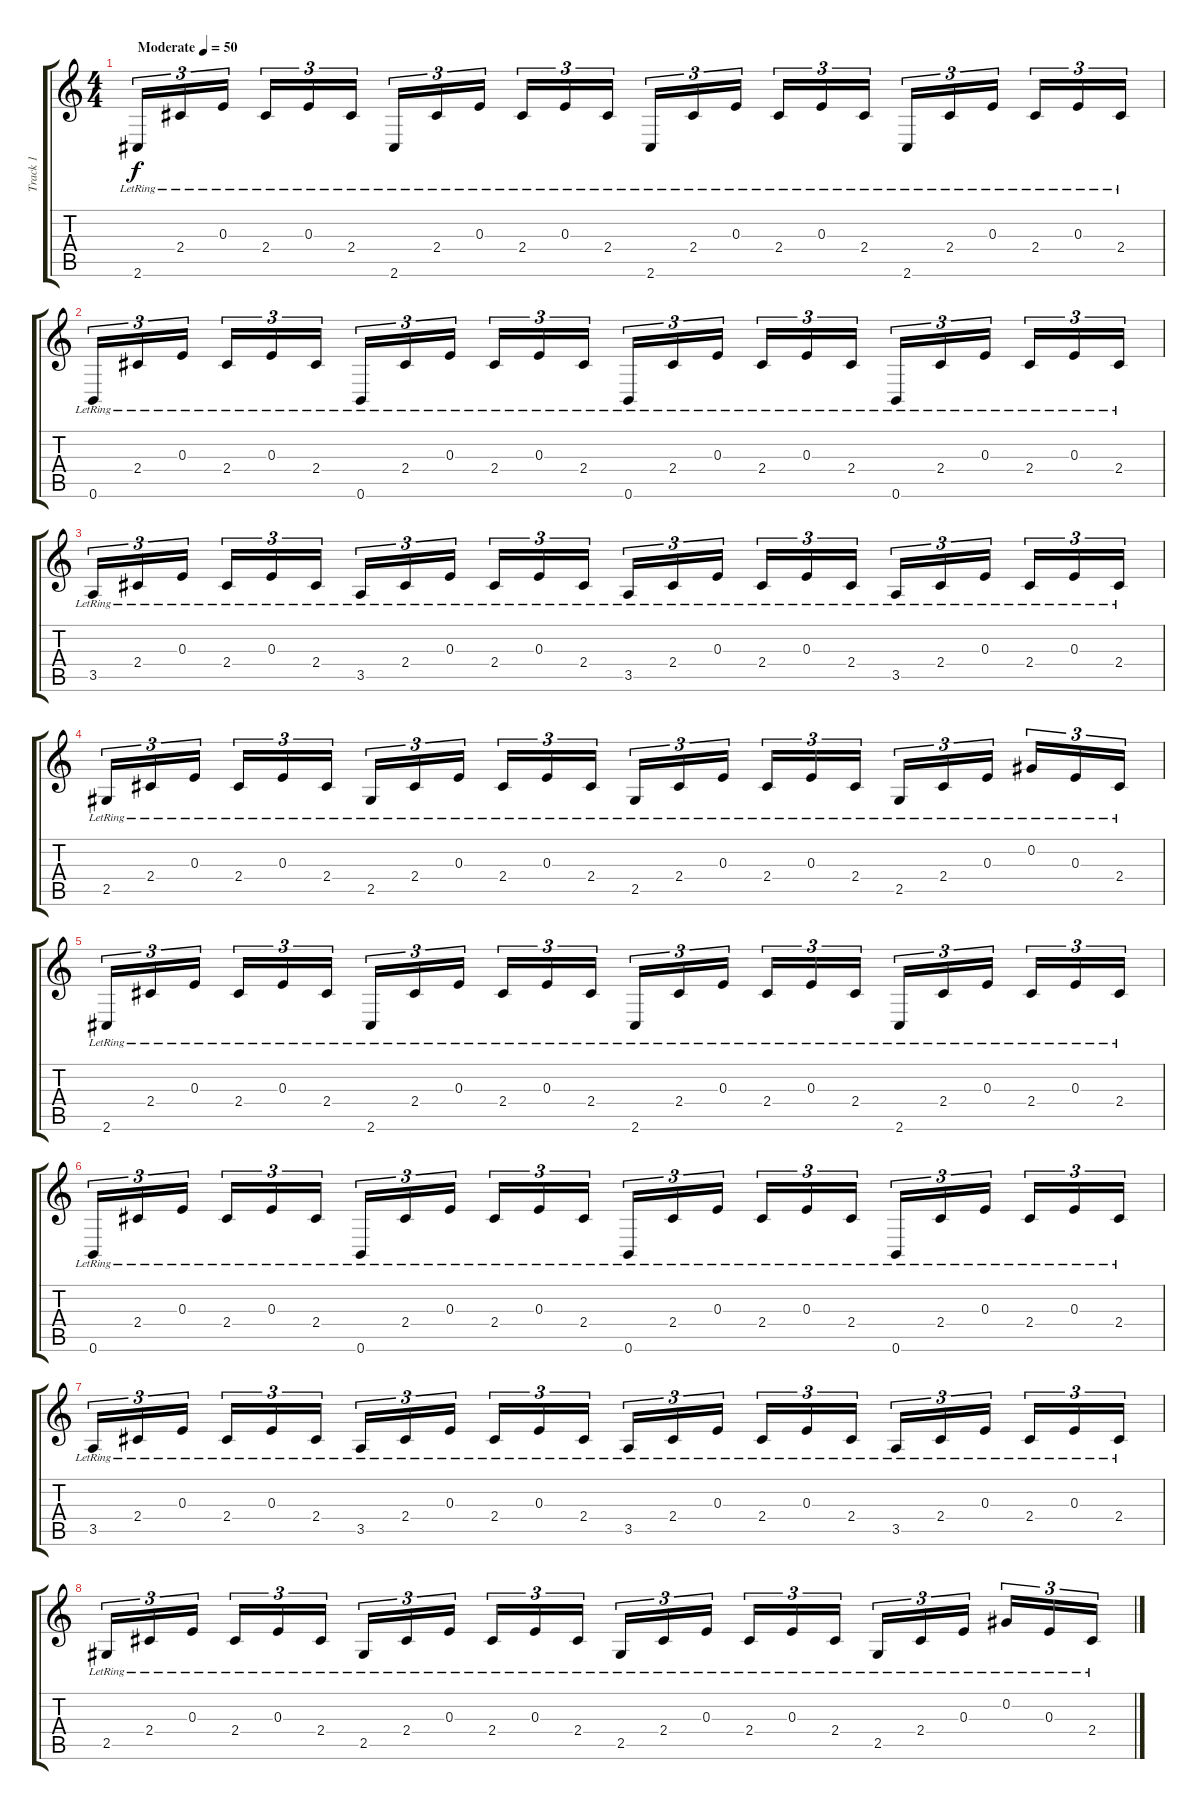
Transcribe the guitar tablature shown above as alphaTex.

\track ("Track 1" "Track 1") {instrument acousticguitarsteel}
\staff {score tabs}
\tuning (Db4 Ab3 E3 B2 Gb2 B1) {hide}
\ts (4 4)
\tempo (50 "Moderate")
\clef g2
\ks c
2.6{lr}.16{tu (3 2) dy f instrument acousticguitarsteel} 2.4{lr}.16{tu (3 2)} 0.3{lr}.16{tu (3 2) beam splitsecondary} 2.4{lr}.16{tu (3 2)} 0.3{lr}.16{tu (3 2)} 2.4{lr}.16{tu (3 2)} 2.6{lr}.16{tu (3 2)} 2.4{lr}.16{tu (3 2)} 0.3{lr}.16{tu (3 2) beam splitsecondary} 2.4{lr}.16{tu (3 2)} 0.3{lr}.16{tu (3 2)} 2.4{lr}.16{tu (3 2)} 2.6{lr}.16{tu (3 2)} 2.4{lr}.16{tu (3 2)} 0.3{lr}.16{tu (3 2) beam splitsecondary} 2.4{lr}.16{tu (3 2)} 0.3{lr}.16{tu (3 2)} 2.4{lr}.16{tu (3 2)} 2.6{lr}.16{tu (3 2)} 2.4{lr}.16{tu (3 2)} 0.3{lr}.16{tu (3 2) beam splitsecondary} 2.4{lr}.16{tu (3 2)} 0.3{lr}.16{tu (3 2)} 2.4{lr}.16{tu (3 2)} |
0.6{lr}.16{tu (3 2)} 2.4{lr}.16{tu (3 2)} 0.3{lr}.16{tu (3 2) beam splitsecondary} 2.4{lr}.16{tu (3 2)} 0.3{lr}.16{tu (3 2)} 2.4{lr}.16{tu (3 2)} 0.6{lr}.16{tu (3 2)} 2.4{lr}.16{tu (3 2)} 0.3{lr}.16{tu (3 2) beam splitsecondary} 2.4{lr}.16{tu (3 2)} 0.3{lr}.16{tu (3 2)} 2.4{lr}.16{tu (3 2)} 0.6{lr}.16{tu (3 2)} 2.4{lr}.16{tu (3 2)} 0.3{lr}.16{tu (3 2) beam splitsecondary} 2.4{lr}.16{tu (3 2)} 0.3{lr}.16{tu (3 2)} 2.4{lr}.16{tu (3 2)} 0.6{lr}.16{tu (3 2)} 2.4{lr}.16{tu (3 2)} 0.3{lr}.16{tu (3 2) beam splitsecondary} 2.4{lr}.16{tu (3 2)} 0.3{lr}.16{tu (3 2)} 2.4{lr}.16{tu (3 2)} |
3.5{lr}.16{tu (3 2)} 2.4{lr}.16{tu (3 2)} 0.3{lr}.16{tu (3 2) beam splitsecondary} 2.4{lr}.16{tu (3 2)} 0.3{lr}.16{tu (3 2)} 2.4{lr}.16{tu (3 2)} 3.5{lr}.16{tu (3 2)} 2.4{lr}.16{tu (3 2)} 0.3{lr}.16{tu (3 2) beam splitsecondary} 2.4{lr}.16{tu (3 2)} 0.3{lr}.16{tu (3 2)} 2.4{lr}.16{tu (3 2)} 3.5{lr}.16{tu (3 2)} 2.4{lr}.16{tu (3 2)} 0.3{lr}.16{tu (3 2) beam splitsecondary} 2.4{lr}.16{tu (3 2)} 0.3{lr}.16{tu (3 2)} 2.4{lr}.16{tu (3 2)} 3.5{lr}.16{tu (3 2)} 2.4{lr}.16{tu (3 2)} 0.3{lr}.16{tu (3 2) beam splitsecondary} 2.4{lr}.16{tu (3 2)} 0.3{lr}.16{tu (3 2)} 2.4{lr}.16{tu (3 2)} |
2.5{lr}.16{tu (3 2)} 2.4{lr}.16{tu (3 2)} 0.3{lr}.16{tu (3 2) beam splitsecondary} 2.4{lr}.16{tu (3 2)} 0.3{lr}.16{tu (3 2)} 2.4{lr}.16{tu (3 2)} 2.5{lr}.16{tu (3 2)} 2.4{lr}.16{tu (3 2)} 0.3{lr}.16{tu (3 2) beam splitsecondary} 2.4{lr}.16{tu (3 2)} 0.3{lr}.16{tu (3 2)} 2.4{lr}.16{tu (3 2)} 2.5{lr}.16{tu (3 2)} 2.4{lr}.16{tu (3 2)} 0.3{lr}.16{tu (3 2) beam splitsecondary} 2.4{lr}.16{tu (3 2)} 0.3{lr}.16{tu (3 2)} 2.4{lr}.16{tu (3 2)} 2.5{lr}.16{tu (3 2)} 2.4{lr}.16{tu (3 2)} 0.3{lr}.16{tu (3 2) beam splitsecondary} 0.2{lr}.16{tu (3 2)} 0.3{lr}.16{tu (3 2)} 2.4{lr}.16{tu (3 2)} |
2.6{lr}.16{tu (3 2)} 2.4{lr}.16{tu (3 2)} 0.3{lr}.16{tu (3 2) beam splitsecondary} 2.4{lr}.16{tu (3 2)} 0.3{lr}.16{tu (3 2)} 2.4{lr}.16{tu (3 2)} 2.6{lr}.16{tu (3 2)} 2.4{lr}.16{tu (3 2)} 0.3{lr}.16{tu (3 2) beam splitsecondary} 2.4{lr}.16{tu (3 2)} 0.3{lr}.16{tu (3 2)} 2.4{lr}.16{tu (3 2)} 2.6{lr}.16{tu (3 2)} 2.4{lr}.16{tu (3 2)} 0.3{lr}.16{tu (3 2) beam splitsecondary} 2.4{lr}.16{tu (3 2)} 0.3{lr}.16{tu (3 2)} 2.4{lr}.16{tu (3 2)} 2.6{lr}.16{tu (3 2)} 2.4{lr}.16{tu (3 2)} 0.3{lr}.16{tu (3 2) beam splitsecondary} 2.4{lr}.16{tu (3 2)} 0.3{lr}.16{tu (3 2)} 2.4{lr}.16{tu (3 2)} |
0.6{lr}.16{tu (3 2)} 2.4{lr}.16{tu (3 2)} 0.3{lr}.16{tu (3 2) beam splitsecondary} 2.4{lr}.16{tu (3 2)} 0.3{lr}.16{tu (3 2)} 2.4{lr}.16{tu (3 2)} 0.6{lr}.16{tu (3 2)} 2.4{lr}.16{tu (3 2)} 0.3{lr}.16{tu (3 2) beam splitsecondary} 2.4{lr}.16{tu (3 2)} 0.3{lr}.16{tu (3 2)} 2.4{lr}.16{tu (3 2)} 0.6{lr}.16{tu (3 2)} 2.4{lr}.16{tu (3 2)} 0.3{lr}.16{tu (3 2) beam splitsecondary} 2.4{lr}.16{tu (3 2)} 0.3{lr}.16{tu (3 2)} 2.4{lr}.16{tu (3 2)} 0.6{lr}.16{tu (3 2)} 2.4{lr}.16{tu (3 2)} 0.3{lr}.16{tu (3 2) beam splitsecondary} 2.4{lr}.16{tu (3 2)} 0.3{lr}.16{tu (3 2)} 2.4{lr}.16{tu (3 2)} |
3.5{lr}.16{tu (3 2)} 2.4{lr}.16{tu (3 2)} 0.3{lr}.16{tu (3 2) beam splitsecondary} 2.4{lr}.16{tu (3 2)} 0.3{lr}.16{tu (3 2)} 2.4{lr}.16{tu (3 2)} 3.5{lr}.16{tu (3 2)} 2.4{lr}.16{tu (3 2)} 0.3{lr}.16{tu (3 2) beam splitsecondary} 2.4{lr}.16{tu (3 2)} 0.3{lr}.16{tu (3 2)} 2.4{lr}.16{tu (3 2)} 3.5{lr}.16{tu (3 2)} 2.4{lr}.16{tu (3 2)} 0.3{lr}.16{tu (3 2) beam splitsecondary} 2.4{lr}.16{tu (3 2)} 0.3{lr}.16{tu (3 2)} 2.4{lr}.16{tu (3 2)} 3.5{lr}.16{tu (3 2)} 2.4{lr}.16{tu (3 2)} 0.3{lr}.16{tu (3 2) beam splitsecondary} 2.4{lr}.16{tu (3 2)} 0.3{lr}.16{tu (3 2)} 2.4{lr}.16{tu (3 2)} |
2.5{lr}.16{tu (3 2)} 2.4{lr}.16{tu (3 2)} 0.3{lr}.16{tu (3 2) beam splitsecondary} 2.4{lr}.16{tu (3 2)} 0.3{lr}.16{tu (3 2)} 2.4{lr}.16{tu (3 2)} 2.5{lr}.16{tu (3 2)} 2.4{lr}.16{tu (3 2)} 0.3{lr}.16{tu (3 2) beam splitsecondary} 2.4{lr}.16{tu (3 2)} 0.3{lr}.16{tu (3 2)} 2.4{lr}.16{tu (3 2)} 2.5{lr}.16{tu (3 2)} 2.4{lr}.16{tu (3 2)} 0.3{lr}.16{tu (3 2) beam splitsecondary} 2.4{lr}.16{tu (3 2)} 0.3{lr}.16{tu (3 2)} 2.4{lr}.16{tu (3 2)} 2.5{lr}.16{tu (3 2)} 2.4{lr}.16{tu (3 2)} 0.3{lr}.16{tu (3 2) beam splitsecondary} 0.2{lr}.16{tu (3 2)} 0.3{lr}.16{tu (3 2)} 2.4{lr}.16{tu (3 2)}
